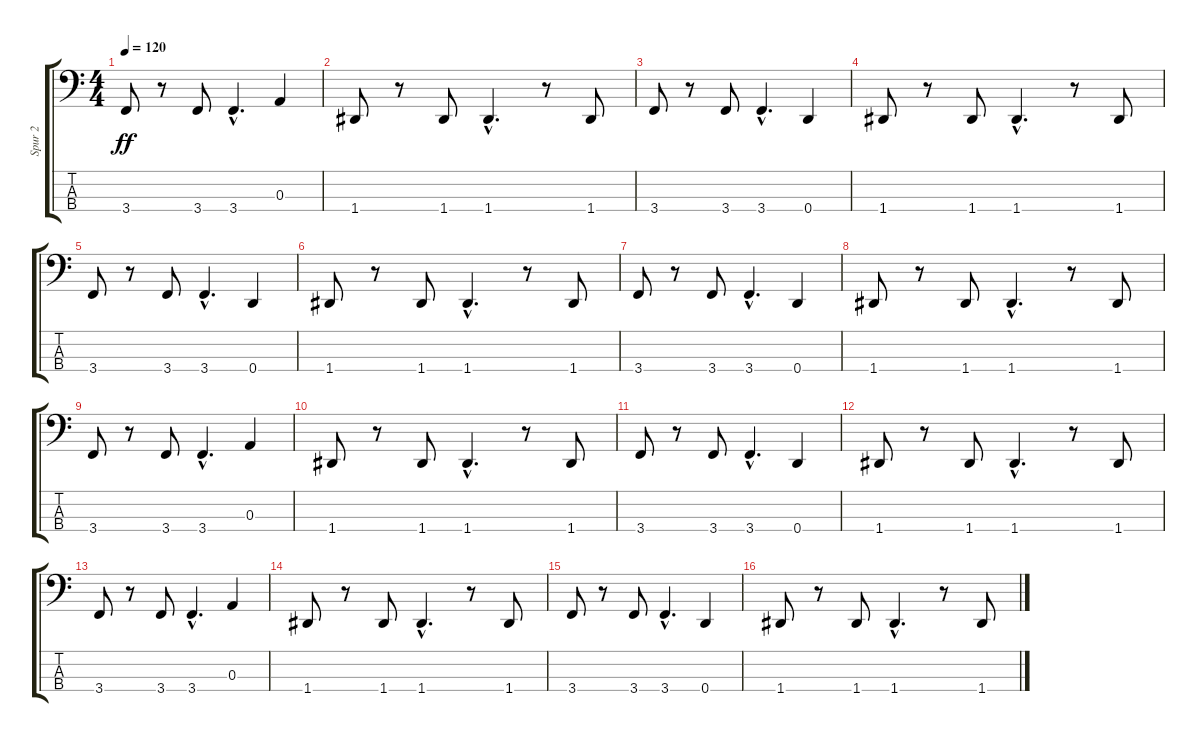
\track ("Spur 2" "Spur 2") {instrument electricbassfinger}
\staff {score tabs}
\tuning (G2 D2 A1 D1) {hide}
\ts (4 4)
\tempo 120
\clef f4
\ks c
3.4.8{dy ff} r.8 3.4.8 3.4{hac}.4{d} 0.3.4 |
1.4.8 r.8 1.4.8 1.4{hac}.4{d} r.8 1.4.8 |
3.4.8 r.8 3.4.8 3.4{hac}.4{d} 0.4.4 |
1.4.8 r.8 1.4.8 1.4{hac}.4{d} r.8 1.4.8 |
3.4.8 r.8 3.4.8 3.4{hac}.4{d} 0.4.4 |
1.4.8 r.8 1.4.8 1.4{hac}.4{d} r.8 1.4.8 |
3.4.8 r.8 3.4.8 3.4{hac}.4{d} 0.4.4 |
1.4.8 r.8 1.4.8 1.4{hac}.4{d} r.8 1.4.8 |
3.4.8 r.8 3.4.8 3.4{hac}.4{d} 0.3.4 |
1.4.8 r.8 1.4.8 1.4{hac}.4{d} r.8 1.4.8 |
3.4.8 r.8 3.4.8 3.4{hac}.4{d} 0.4.4 |
1.4.8 r.8 1.4.8 1.4{hac}.4{d} r.8 1.4.8 |
3.4.8 r.8 3.4.8 3.4{hac}.4{d} 0.3.4 |
1.4.8 r.8 1.4.8 1.4{hac}.4{d} r.8 1.4.8 |
3.4.8 r.8 3.4.8 3.4{hac}.4{d} 0.4.4 |
1.4.8 r.8 1.4.8 1.4{hac}.4{d} r.8 1.4.8
